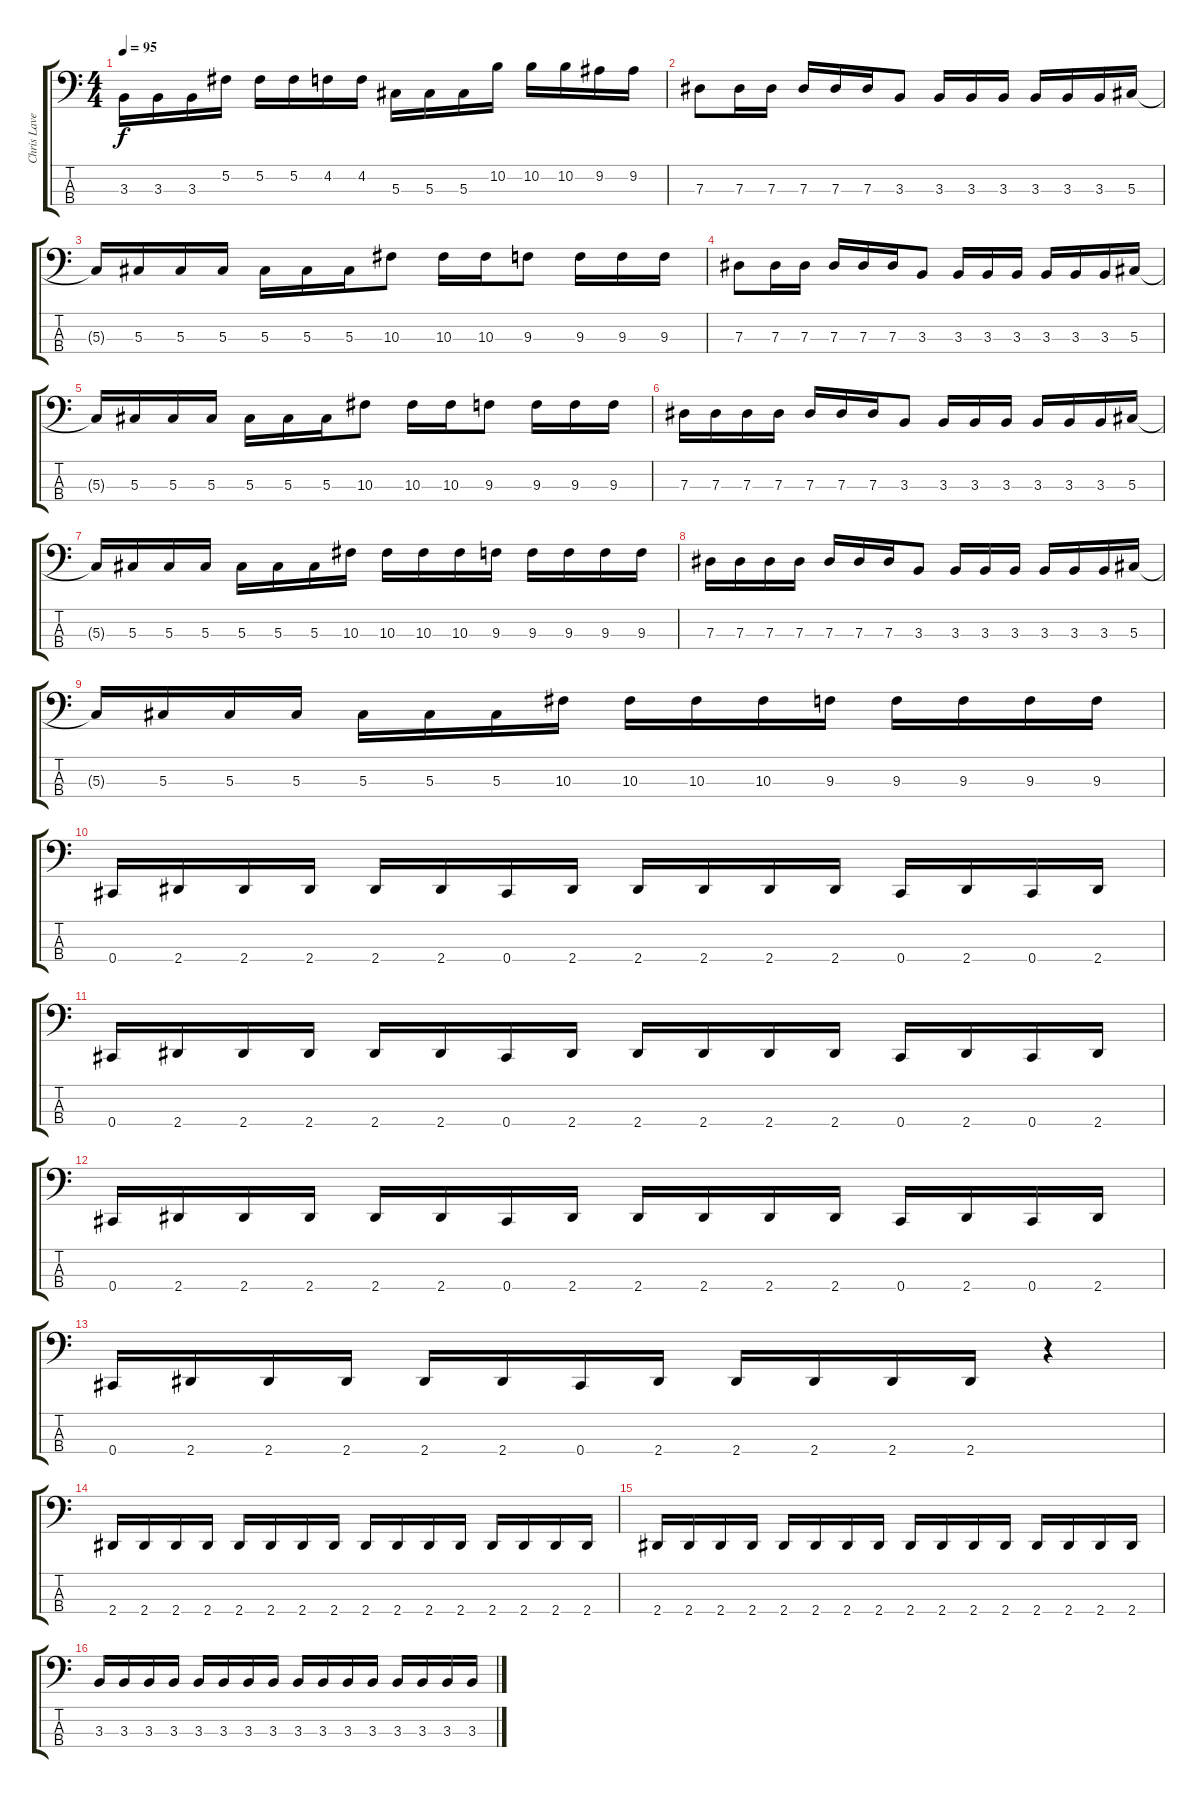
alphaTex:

\track ("Chris Lavery (Bass)" "Chris Lave") {instrument electricbasspick}
\staff {score tabs}
\tuning (Gb2 Db2 Ab1 Db1) {hide}
\ts (4 4)
\tempo 95
\clef f4
\ks c
3.3.16{dy f} 3.3.16 3.3.16 5.2.16 5.2.16 5.2.16 4.2.16 4.2.16 5.3.16 5.3.16 5.3.16 10.2.16 10.2.16 10.2.16 9.2.16 9.2.16 |
7.3.8 7.3.16 7.3.16 7.3.16 7.3.16 7.3.16 3.3.8 3.3.16 3.3.16 3.3.16 3.3.16 3.3.16 3.3.16 5.3.16 |
5.3{t}.16 5.3.16 5.3.16 5.3.16 5.3.16 5.3.16 5.3.16 10.3.8 10.3.16 10.3.16 9.3.8 9.3.16 9.3.16 9.3.16 |
7.3.8 7.3.16 7.3.16 7.3.16 7.3.16 7.3.16 3.3.8 3.3.16 3.3.16 3.3.16 3.3.16 3.3.16 3.3.16 5.3.16 |
5.3{t}.16 5.3.16 5.3.16 5.3.16 5.3.16 5.3.16 5.3.16 10.3.8 10.3.16 10.3.16 9.3.8 9.3.16 9.3.16 9.3.16 |
7.3.16 7.3.16 7.3.16 7.3.16 7.3.16 7.3.16 7.3.16 3.3.8 3.3.16 3.3.16 3.3.16 3.3.16 3.3.16 3.3.16 5.3.16 |
5.3{t}.16 5.3.16 5.3.16 5.3.16 5.3.16 5.3.16 5.3.16 10.3.16 10.3.16 10.3.16 10.3.16 9.3.16 9.3.16 9.3.16 9.3.16 9.3.16 |
7.3.16 7.3.16 7.3.16 7.3.16 7.3.16 7.3.16 7.3.16 3.3.8 3.3.16 3.3.16 3.3.16 3.3.16 3.3.16 3.3.16 5.3.16 |
5.3{t}.16 5.3.16 5.3.16 5.3.16 5.3.16 5.3.16 5.3.16 10.3.16 10.3.16 10.3.16 10.3.16 9.3.16 9.3.16 9.3.16 9.3.16 9.3.16 |
0.4.16 2.4.16 2.4.16 2.4.16 2.4.16 2.4.16 0.4.16 2.4.16 2.4.16 2.4.16 2.4.16 2.4.16 0.4.16 2.4.16 0.4.16 2.4.16 |
0.4.16 2.4.16 2.4.16 2.4.16 2.4.16 2.4.16 0.4.16 2.4.16 2.4.16 2.4.16 2.4.16 2.4.16 0.4.16 2.4.16 0.4.16 2.4.16 |
0.4.16 2.4.16 2.4.16 2.4.16 2.4.16 2.4.16 0.4.16 2.4.16 2.4.16 2.4.16 2.4.16 2.4.16 0.4.16 2.4.16 0.4.16 2.4.16 |
0.4.16 2.4.16 2.4.16 2.4.16 2.4.16 2.4.16 0.4.16 2.4.16 2.4.16 2.4.16 2.4.16 2.4.16 r.4 |
2.4.16 2.4.16 2.4.16 2.4.16 2.4.16 2.4.16 2.4.16 2.4.16 2.4.16 2.4.16 2.4.16 2.4.16 2.4.16 2.4.16 2.4.16 2.4.16 |
2.4.16 2.4.16 2.4.16 2.4.16 2.4.16 2.4.16 2.4.16 2.4.16 2.4.16 2.4.16 2.4.16 2.4.16 2.4.16 2.4.16 2.4.16 2.4.16 |
3.3.16 3.3.16 3.3.16 3.3.16 3.3.16 3.3.16 3.3.16 3.3.16 3.3.16 3.3.16 3.3.16 3.3.16 3.3.16 3.3.16 3.3.16 3.3.16
